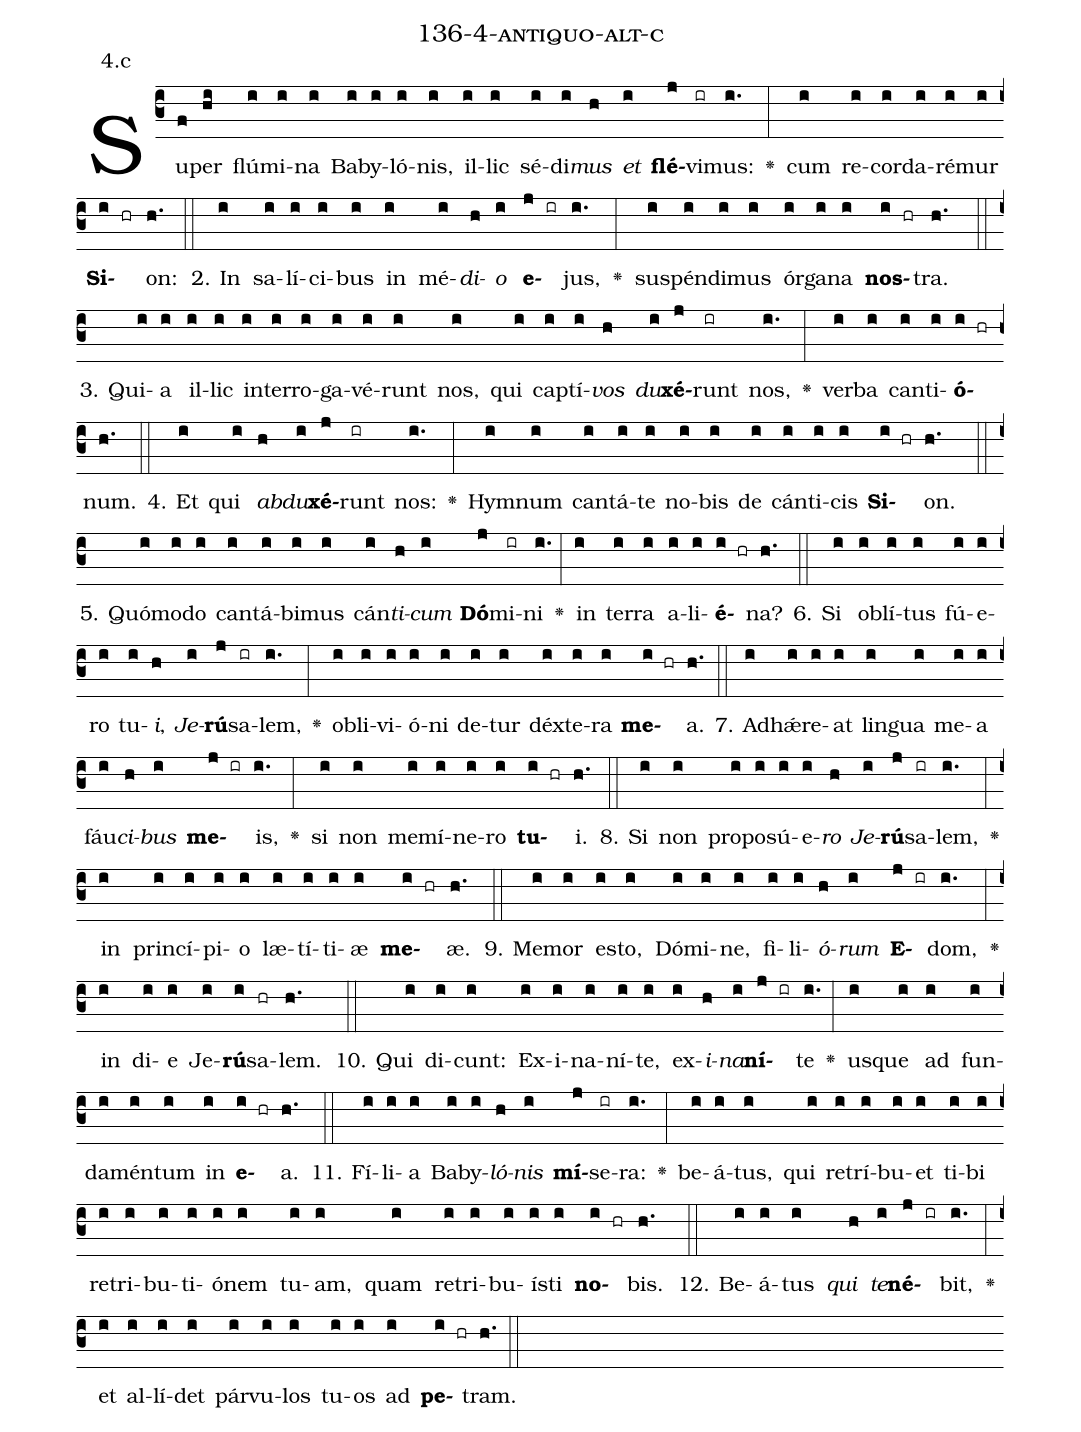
name: 136-4-antiquo-alt-c;
annotation: 4.c;
%%
(c3)Su(f)per(hi) flú(i)mi(i)na(i) Ba(i)by(i)ló(i)nis,(i) il(i)lic(i) sé(i)di(i)<i>mus</i>(h) <i>et</i>(i) <b>flé</b>(j)vi(ir)mus:(i.) <v>\greheightstar</v>(:) cum(i) re(i)cor(i)da(i)ré(i)mur(i) <b>Si</b>(i hr)on:(h.) (::)
2. In(i) sa(i)lí(i)ci(i)bus(i) in(i) mé(i)<i>di</i>(h)<i>o</i>(i) <b>e</b>(j ir)jus,(i.) <v>\greheightstar</v>(:) sus(i)pén(i)di(i)mus(i) ór(i)ga(i)na(i) <b>nos</b>(i hr)tra.(h.) (::)
3. Qui(i)a(i) il(i)lic(i) in(i)ter(i)ro(i)ga(i)vé(i)runt(i) nos,(i) qui(i) cap(i)tí(i)<i>vos</i>(h) <i>du</i>(i)<b>xé</b>(j)runt(ir) nos,(i.) <v>\greheightstar</v>(:) ver(i)ba(i) can(i)ti(i)<b>ó</b>(i hr)num.(h.) (::)
4. Et(i) qui(i) <i>ab</i>(h)<i>du</i>(i)<b>xé</b>(j)runt(ir) nos:(i.) <v>\greheightstar</v>(:) Hym(i)num(i) can(i)tá(i)te(i) no(i)bis(i) de(i) cán(i)ti(i)cis(i) <b>Si</b>(i hr)on.(h.) (::)
5. Quó(i)mo(i)do(i) can(i)tá(i)bi(i)mus(i) cán(i)<i>ti</i>(h)<i>cum</i>(i) <b>Dó</b>(j)mi(ir)ni(i.) <v>\greheightstar</v>(:) in(i) ter(i)ra(i) a(i)li(i)<b>é</b>(i hr)na?(h.) (::)
6. Si(i) ob(i)lí(i)tus(i) fú(i)e(i)ro(i) tu(i)<i>i</i>,(h) <i>Je</i>(i)<b>rú</b>(j)sa(ir)lem,(i.) <v>\greheightstar</v>(:) ob(i)li(i)vi(i)ó(i)ni(i) de(i)tur(i) déx(i)te(i)ra(i) <b>me</b>(i hr)a.(h.) (::)
7. Ad(i)hǽ(i)re(i)at(i) lin(i)gua(i) me(i)a(i) fáu(i)<i>ci</i>(h)<i>bus</i>(i) <b>me</b>(j ir)is,(i.) <v>\greheightstar</v>(:) si(i) non(i) me(i)mí(i)ne(i)ro(i) <b>tu</b>(i hr)i.(h.) (::)
8. Si(i) non(i) pro(i)po(i)sú(i)e(i)<i>ro</i>(h) <i>Je</i>(i)<b>rú</b>(j)sa(ir)lem,(i.) <v>\greheightstar</v>(:) in(i) prin(i)cí(i)pi(i)o(i) læ(i)tí(i)ti(i)æ(i) <b>me</b>(i hr)æ.(h.) (::)
9. Me(i)mor(i) es(i)to,(i) Dó(i)mi(i)ne,(i) fi(i)li(i)<i>ó</i>(h)<i>rum</i>(i) <b>E</b>(j ir)dom,(i.) <v>\greheightstar</v>(:) in(i) di(i)e(i) Je(i)<b>rú</b>(i)sa(hr)lem.(h.) (::)
10. Qui(i) di(i)cunt:(i) Ex(i)i(i)na(i)ní(i)te,(i) ex(i)<i>i</i>(h)<i>na</i>(i)<b>ní</b>(j ir)te(i.) <v>\greheightstar</v>(:) us(i)que(i) ad(i) fun(i)da(i)mén(i)tum(i) in(i) <b>e</b>(i hr)a.(h.) (::)
11. Fí(i)li(i)a(i) Ba(i)by(i)<i>ló</i>(h)<i>nis</i>(i) <b>mí</b>(j)se(ir)ra:(i.) <v>\greheightstar</v>(:) be(i)á(i)tus,(i) qui(i) re(i)trí(i)bu(i)et(i) ti(i)bi(i) re(i)tri(i)bu(i)ti(i)ó(i)nem(i) tu(i)am,(i) quam(i) re(i)tri(i)bu(i)ís(i)ti(i) <b>no</b>(i hr)bis.(h.) (::)
12. Be(i)á(i)tus(i) <i>qui</i>(h) <i>te</i>(i)<b>né</b>(j ir)bit,(i.) <v>\greheightstar</v>(:) et(i) al(i)lí(i)det(i) pár(i)vu(i)los(i) tu(i)os(i) ad(i) <b>pe</b>(i hr)tram.(h.) (::)
